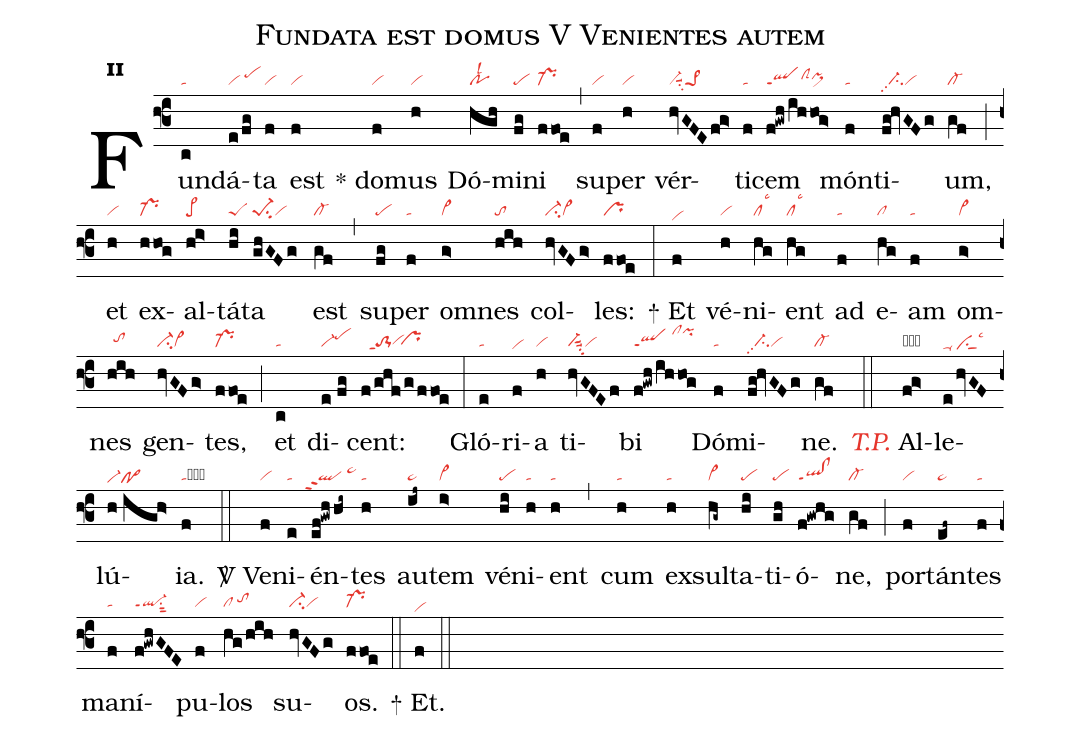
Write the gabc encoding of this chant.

name:Fundata est domus V Venientes autem;
office-part:re;
mode:2;
nabc-lines:1;
%%
initial-style: 1;
name: Fundata est;
mode: 2;
office-part: Responsorium;
annotation: Resp.;
annotation: ii;
nabc-lines:1;
%%
(f3) Fun(c|ta)dá(e/fg|vi/pehi)ta(f|vi) est(f|vi) <sp>*</sp> do(f|vi)mus(h|vi) Dó(hgh|polsl2)mi(fg|pe)ni(ffoe|pr-) (,) su(f|vi)per(h|vi) vér(hvGFEfg>|vi-suu1su2pe>1)ti(f|ta)cem(f!gwh/ihhog>|qlppt1clShhpi>hh) món(f|ta)ti(fg!hvGFg|//ci-pp2vi)um,(gf|cl-) (;) et(h|vi) ex(hhog|pr-)al(hi>|pe>)tá(hi|peS)ta(ghGFg|pe-1su2vi) est(gf|cl-) (,) su(fg|pe)per(f|ta) om(g>|vi>)nes(hih|to) col(hvGFg>|ci-vi>)les:(ffoe|pr) (:)
<sp>+</sp> Et(f|vihd) vé(h|vi)ni(hg|cllsc3)ent(hg|cllsc3) ad(f|ta) e(hg|cl)am(f|ta) om(g>|vi>)nes(hih|//tohh) gen(hvGFg>|ci-vi>)tes,(ffoe|pr-) (;) et(c|ta) di(e//fg|vi-pehi)cent:(f/ghf/g/ffoe|//to-1ppt1vihg`prhg) (:) Gló(e|ta)ri(f|vihe)a(h|vi) ti(hvGFEf|vi-suu2su2vi)bi(f!gwh/ih/hog|qlppt1/clhkpihk) Dó(f|ta)mi(fg!hvGFg|//ci-pp2vi)ne.(gf|cl-) (::) <i><c>T.P.</c></i> Al(fg>|obpe>1he)le(e/hvGF|ta-he/vihesu1sut1lsc3)lú(h//igh>|vi-hepo>he){ia}.(f|tacb) (::)

<sp>V/</sp> Ve(f|vi)ni(e|ta)én(ef!gwh/hi~|``qlppt2/pe~hi)tes(h|ta) au(ij~|pe~)tem(i>|vi>) vé(hi|pe)ni(h|ta)ent(h|ta) (,) cum(h|ta) ex(h|ta)sul(hg~|vi>)ta(hi|pe)ti(gh|pe)ó(f!gwhg|ql!clppt1)ne,(gf|cl-) (;) por(f|vi)tán(ef~|pe~)tes(f|ta) ma(f|ta)ní(f!gwhGFE|ql-ppt1su1sut2)pu(f|vi)los(hg/hih|cl/tohh) su(hvGFg|ci-vi)os.(ffoe|pr-) (::)
<sp>+</sp> Et.(f|vihd) (::)
